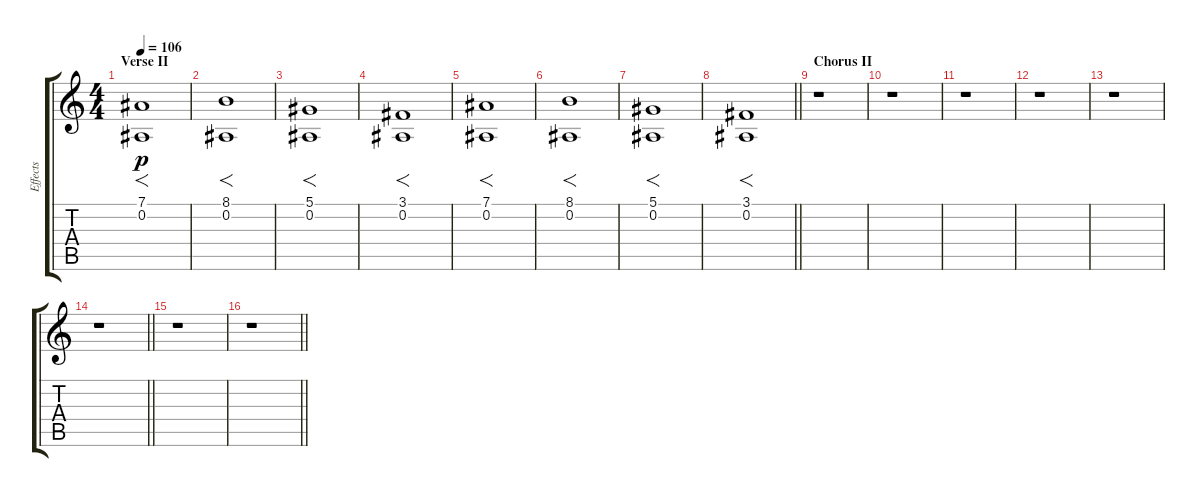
\track ("Effects" "Effects") {instrument synthstrings1}
\staff {score tabs}
\tuning (Eb4 Bb3 Gb3 Db3 Ab2 Db2) {hide}
\ts (4 4)
\section ("" "Verse II")
\tempo 106
\clef g2
\ks c
(7.1 0.2).1{f dy p volume 10} |
(8.1 0.2).1{f} |
(5.1 0.2).1{f} |
(3.1 0.2).1{f} |
(7.1 0.2).1{f} |
(8.1 0.2).1{f} |
(5.1 0.2).1{f} |
\barLineRight lightlight
(3.1 0.2).1{f} |
\section ("" "Chorus II")
r.1 |
r.1 |
r.1 |
r.1 |
r.1 |
\barLineRight lightlight
r.1 |
r.1 |
\barLineRight lightlight
r.1
